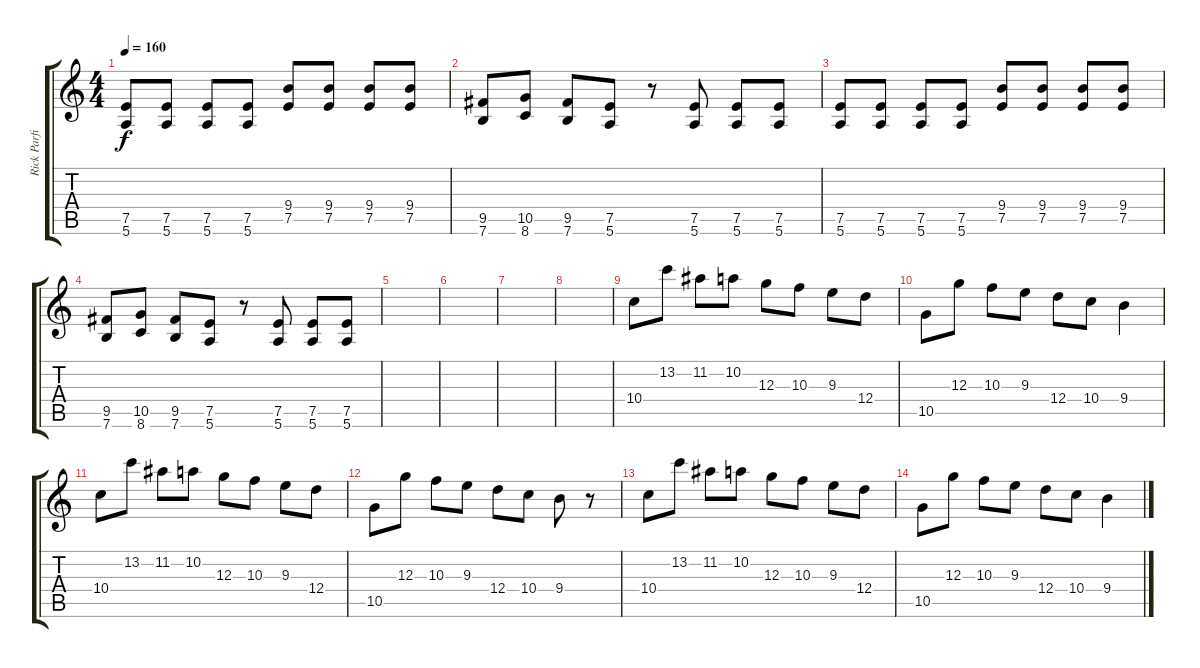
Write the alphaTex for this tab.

\track ("Rick Parfitt" "Rick Parfi") {instrument overdrivenguitar}
\staff {score tabs}
\tuning (E4 B3 G3 D3 A2 E2) {hide}
\ts (4 4)
\tempo 160
\clef g2
\ks c
(7.5 5.6).8{dy f} (7.5 5.6).8 (7.5 5.6).8 (7.5 5.6).8 (9.4 7.5).8 (9.4 7.5).8 (9.4 7.5).8 (9.4 7.5).8 |
(9.5 7.6).8 (10.5 8.6).8 (9.5 7.6).8 (7.5 5.6).8 r.8 (7.5 5.6).8 (7.5 5.6).8 (7.5 5.6).8 |
(7.5 5.6).8 (7.5 5.6).8 (7.5 5.6).8 (7.5 5.6).8 (9.4 7.5).8 (9.4 7.5).8 (9.4 7.5).8 (9.4 7.5).8 |
(9.5 7.6).8 (10.5 8.6).8 (9.5 7.6).8 (7.5 5.6).8 r.8 (7.5 5.6).8 (7.5 5.6).8 (7.5 5.6).8 |
|
|
|
|
10.4.8 13.2.8 11.2.8 10.2.8 12.3.8 10.3.8 9.3.8 12.4.8 |
10.5.8 12.3.8 10.3.8 9.3.8 12.4.8 10.4.8 9.4.4 |
10.4.8 13.2.8 11.2.8 10.2.8 12.3.8 10.3.8 9.3.8 12.4.8 |
10.5.8 12.3.8 10.3.8 9.3.8 12.4.8 10.4.8 9.4.8 r.8 |
10.4.8 13.2.8 11.2.8 10.2.8 12.3.8 10.3.8 9.3.8 12.4.8 |
10.5.8 12.3.8 10.3.8 9.3.8 12.4.8 10.4.8 9.4.4
